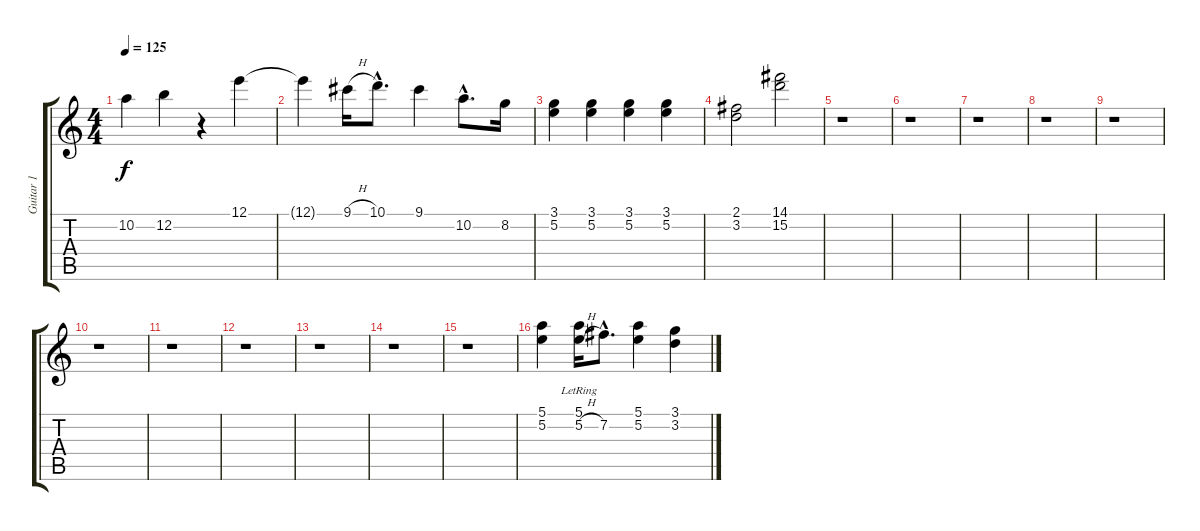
\track ("Guitar 1" "Guitar 1") {instrument electricguitarclean}
\staff {score tabs}
\tuning (E4 B3 G3 D3 A2 E2) {hide}
\ts (4 4)
\tempo 125
\clef g2
\ks c
10.2.4{dy f} 12.2.4 r.4 12.1.4 |
12.1{t}.4 9.1{h}.16 10.1{hac}.8{d} 9.1.4 10.2{hac}.8{d} 8.2.16 |
(3.1 5.2).4 (3.1 5.2).4 (3.1 5.2).4 (3.1 5.2).4 |
(2.1 3.2).2 (14.1 15.2).2 |
r.1 |
r.1 |
r.1 |
r.1 |
r.1 |
r.1 |
r.1 |
r.1 |
r.1 |
r.1 |
r.1 |
(5.1 5.2).4 (5.1{lr} 5.2{h}).16 7.2{hac}.8{d} (5.1 5.2).4 (3.1 3.2).4
